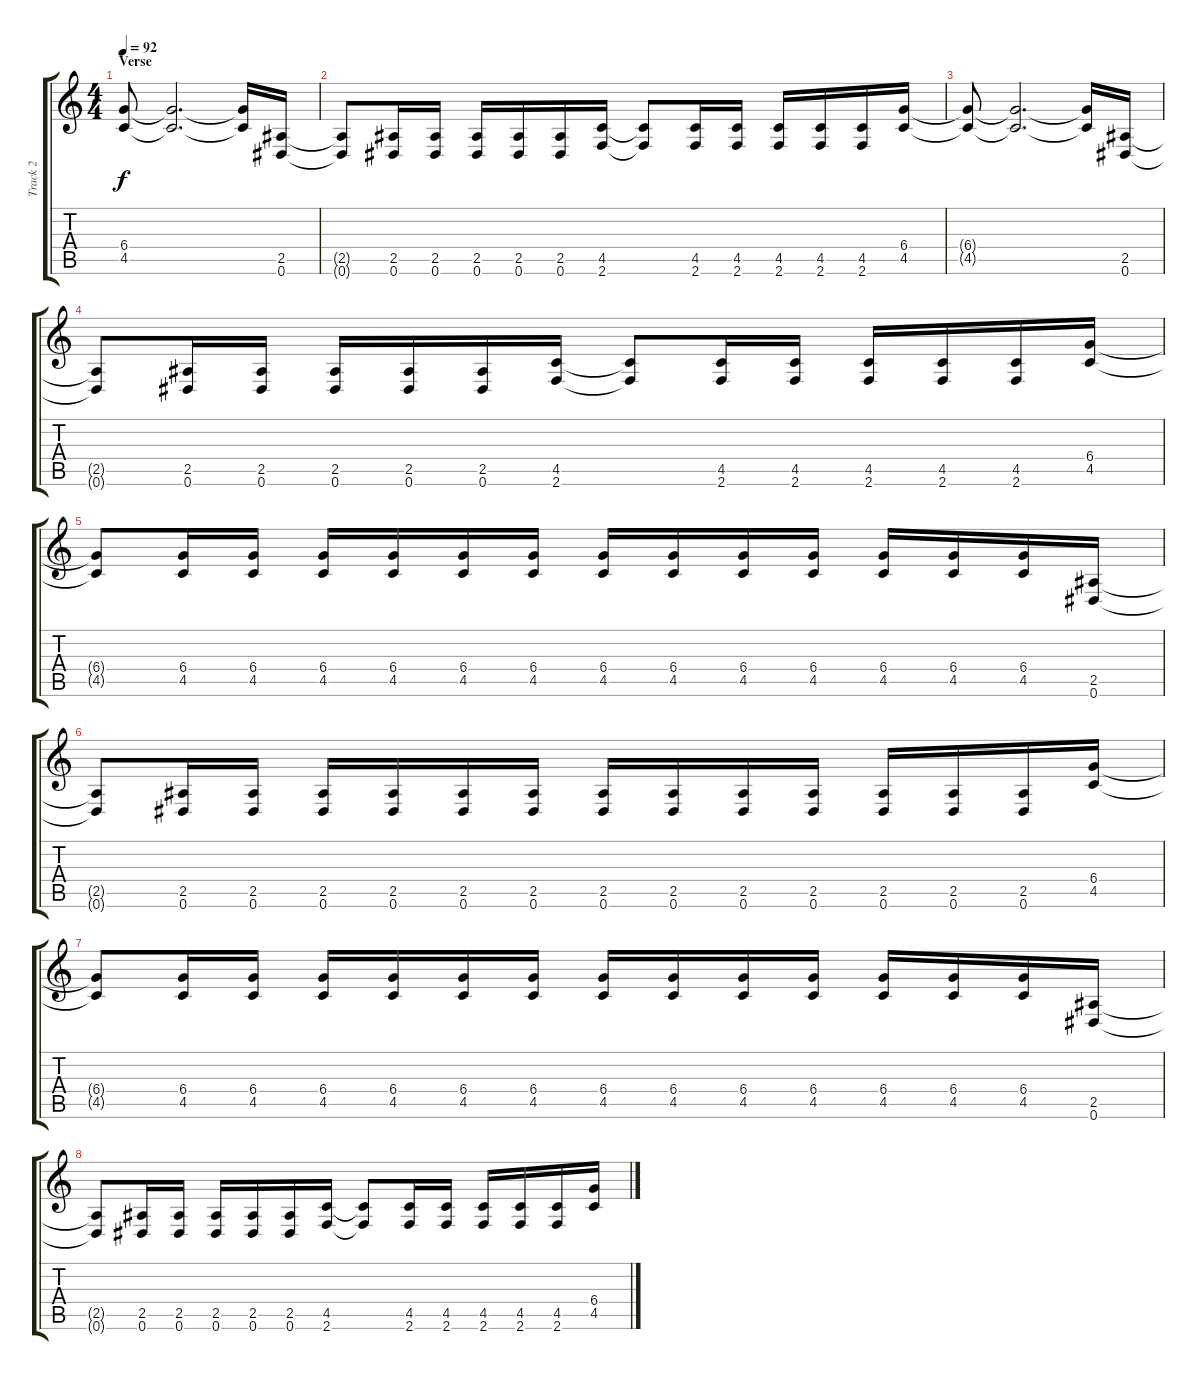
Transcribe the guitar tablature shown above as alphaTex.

\track ("Track 2" "Track 2") {instrument distortionguitar}
\staff {score tabs}
\tuning (Eb4 Bb3 Gb3 Db3 Ab2 Eb2) {hide}
\ts (4 4)
\section ("" "Verse")
\tempo 92
\clef g2
\ks c
(6.4{t} 4.5{t}).8{dy f} (6.4{t} 4.5{t}).2{d} (6.4{t} 4.5{t}).16 (2.5 0.6).16 |
(2.5{t} 0.6{t}).8 (2.5 0.6).16 (2.5 0.6).16 (2.5 0.6).16 (2.5 0.6).16 (2.5 0.6).16 (4.5 2.6).16 (4.5{t} 2.6{t}).8 (4.5 2.6).16 (4.5 2.6).16 (4.5 2.6).16 (4.5 2.6).16 (4.5 2.6).16 (6.4 4.5).16 |
(6.4{t} 4.5{t}).8 (6.4{t} 4.5{t}).2{d} (6.4{t} 4.5{t}).16 (2.5 0.6).16 |
(2.5{t} 0.6{t}).8 (2.5 0.6).16 (2.5 0.6).16 (2.5 0.6).16 (2.5 0.6).16 (2.5 0.6).16 (4.5 2.6).16 (4.5{t} 2.6{t}).8 (4.5 2.6).16 (4.5 2.6).16 (4.5 2.6).16 (4.5 2.6).16 (4.5 2.6).16 (6.4 4.5).16 |
(6.4{t} 4.5{t}).8 (6.4 4.5).16 (6.4 4.5).16 (6.4 4.5).16 (6.4 4.5).16 (6.4 4.5).16 (6.4 4.5).16 (6.4 4.5).16 (6.4 4.5).16 (6.4 4.5).16 (6.4 4.5).16 (6.4 4.5).16 (6.4 4.5).16 (6.4 4.5).16 (2.5 0.6).16 |
(2.5{t} 0.6{t}).8 (2.5 0.6).16 (2.5 0.6).16 (2.5 0.6).16 (2.5 0.6).16 (2.5 0.6).16 (2.5 0.6).16 (2.5 0.6).16 (2.5 0.6).16 (2.5 0.6).16 (2.5 0.6).16 (2.5 0.6).16 (2.5 0.6).16 (2.5 0.6).16 (6.4 4.5).16 |
(6.4{t} 4.5{t}).8 (6.4 4.5).16 (6.4 4.5).16 (6.4 4.5).16 (6.4 4.5).16 (6.4 4.5).16 (6.4 4.5).16 (6.4 4.5).16 (6.4 4.5).16 (6.4 4.5).16 (6.4 4.5).16 (6.4 4.5).16 (6.4 4.5).16 (6.4 4.5).16 (2.5 0.6).16 |
(2.5{t} 0.6{t}).8 (2.5 0.6).16 (2.5 0.6).16 (2.5 0.6).16 (2.5 0.6).16 (2.5 0.6).16 (4.5 2.6).16 (4.5{t} 2.6{t}).8 (4.5 2.6).16 (4.5 2.6).16 (4.5 2.6).16 (4.5 2.6).16 (4.5 2.6).16 (6.4 4.5).16
